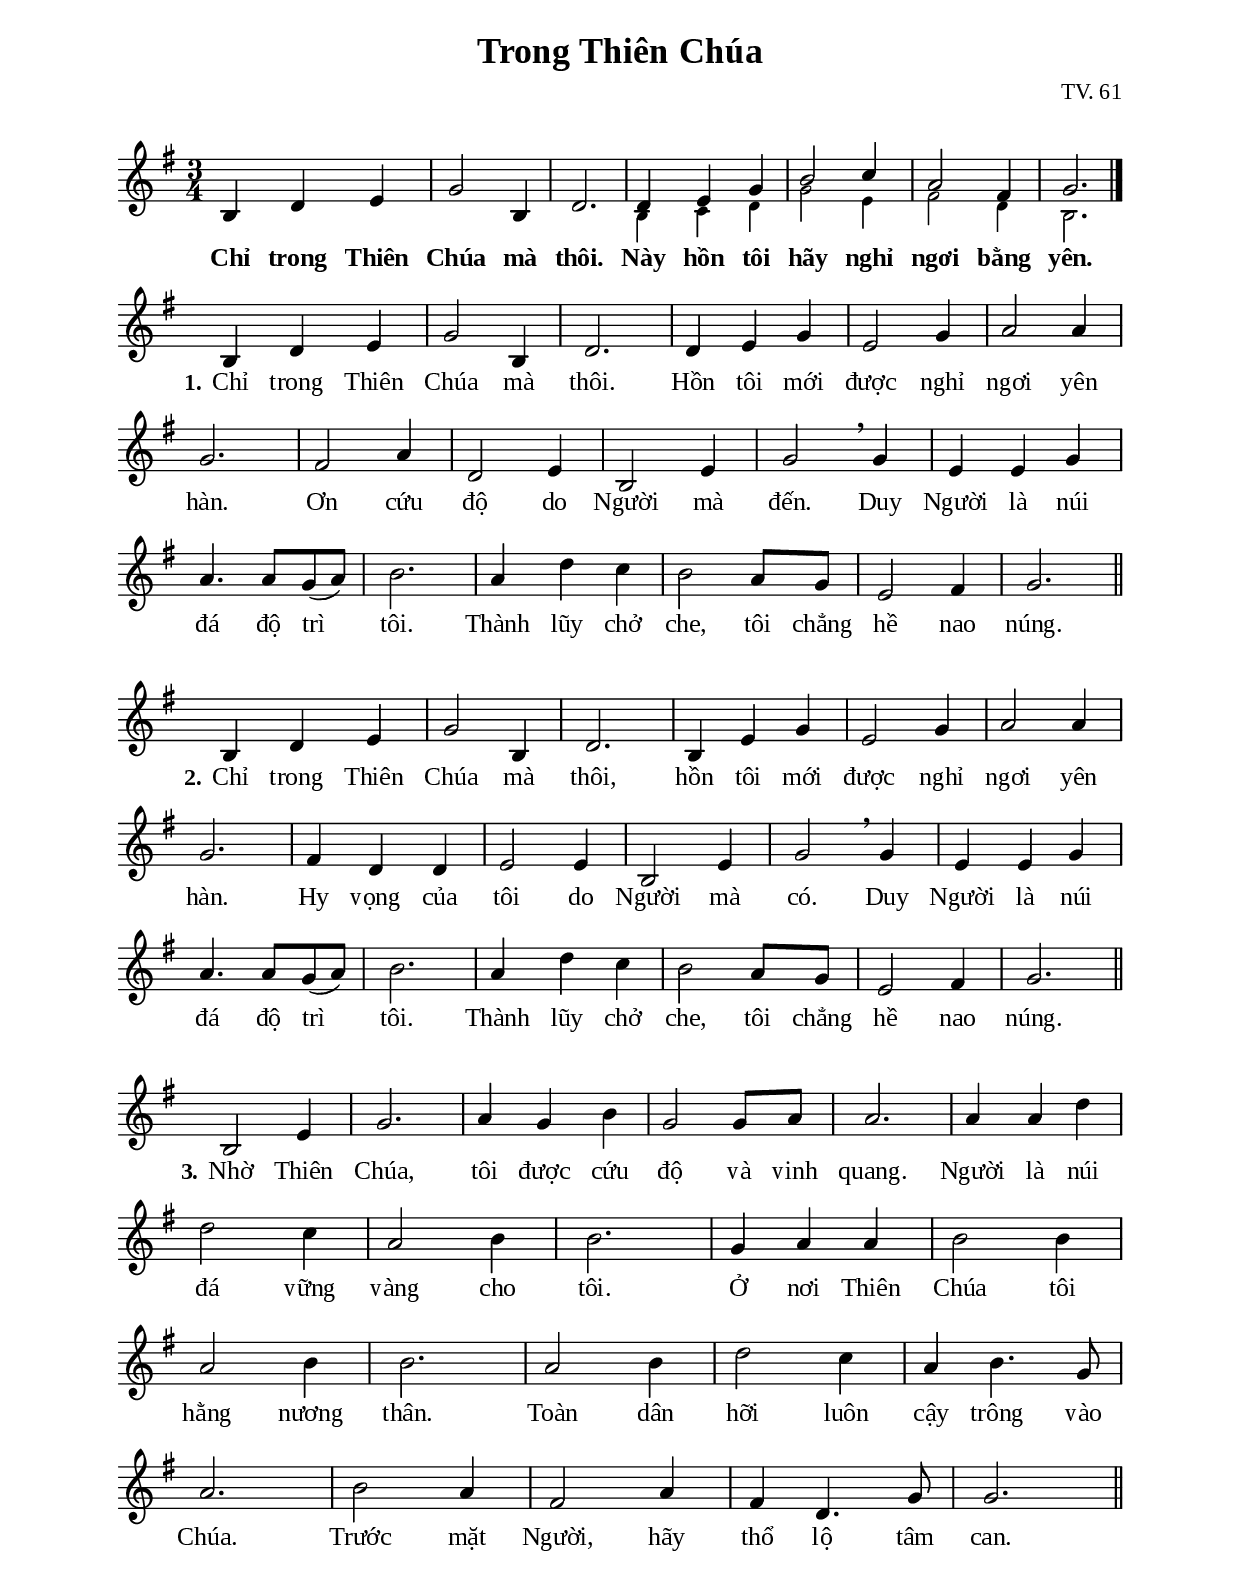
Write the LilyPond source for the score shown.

% Cài đặt chung
\version "2.20.0"
\include "english.ly"

\header {
  title = "Trong Thiên Chúa"
  composer = "TV. 61"
  arranger = " "
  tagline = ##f
}

global = {
  \key g \major
  \time 3/4
}

\paper {
  #(set-paper-size "a4")
  top-margin = 20\mm
  bottom-margin = 15\mm
  left-margin = 20\mm
  right-margin = 20\mm
  indent = #0
  #(define fonts
	 (make-pango-font-tree "Liberation Serif"
	 		       "Liberation Serif"
			       "Liberation Serif"
			       (/ 20 20)))
}

% Nhạc điệp khúc
nhacDiepKhucSop = \relative c' {
  \override Lyrics.LyricSpace.minimum-distance = #1.7
  \override Score.BarNumber.break-visibility = ##(#f #f #f)
  b4 d e |
  g2 b,4 |
  d2. |
  d4 e g |
  b2 c4 |
  a2 fs4 |
  g2. \bar "|."
}

nhacDiepKhucBass = \relative c' {
  \override Lyrics.LyricSpace.minimum-distance = #1.7
  \override Score.BarNumber.break-visibility = ##(#f #f #f)
  \override NoteHead.font-size = #-2
  \skip 2.
  \skip 2.
  \skip 2.
  b4 c d |
  g2 e4 |
  fs2 d4 |
  b2.
}

% Nhạc phiên khúc
nhacPhienKhucMot = \relative c' {
  \override Lyrics.LyricSpace.minimum-distance = #2.0
  \override Score.BarNumber.break-visibility = ##(#f #f #f)
  b4 d e |
  g2 b,4 |
  d2. |
  d4 e g |
  e2 g4 |
  a2 a4 |
  g2. |
  fs2 a4 |
  d,2 e4 |
  b2 e4 |
  g2 \breathe g4 |
  e4 e g |
  a4. a8 g (a) |
  b2. |
  a4 d c |
  b2 a8 g |
  e2 fs4 |
  g2. \bar "||"
}

nhacPhienKhucHai = \relative c' {
  \override Lyrics.LyricSpace.minimum-distance = #2.0
  \override Score.BarNumber.break-visibility = ##(#f #f #f)
  b4 d e |
  g2 b,4 |
  d2. |
  b4 e g |
  e2 g4 |
  a2 a4 |
  g2. |
  fs4 d d |
  e2 e4 |
  b2 e4 |
  g2 \breathe g4 |
  e4 e g |
  a4. a8 g (a) |
  b2. |
  a4 d c |
  b2 a8 g |
  e2 fs4 |
  g2. \bar "||"
}

nhacPhienKhucBa = \relative c' {
  \override Lyrics.LyricSpace.minimum-distance = #2.0
  \override Score.BarNumber.break-visibility = ##(#f #f #f)
  b2 e4 |
  g2. |
  a4 g b |
  g2 g8 a |
  a2. |
  a4 a d |
  d2 c4 |
  a2 b4 |
  b2. |
  g4 a a |
  b2 b4 |
  a2 b4 |
  b2. |
  a2 b4 |
  d2 c4 |
  a b4. g8 |
  a2. |
  b2 a4 |
  fs2 a4 |
  fs d4. g8 |
  g2. \bar "||"
}

% Lời điệp khúc
loiDiepKhuc = \lyricmode {
  \override Lyrics.LyricText.font-series = #'bold
  Chỉ trong Thiên Chúa mà thôi.
  Này hồn tôi hãy nghỉ ngơi bằng yên.
}

% Lời phiên khúc
loiPhienKhucMot = \lyricmode {
  \set stanza = #"1."
  Chỉ trong Thiên Chúa mà thôi.
  Hồn tôi mới được nghỉ ngơi yên hàn.
  Ơn cứu độ do Người mà đến.
  Duy Người là núi đá độ trì tôi.
  Thành lũy chở che, tôi chẳng hề nao núng.
}

loiPhienKhucHai = \lyricmode {
  \set stanza = #"2."
  Chỉ trong Thiên Chúa mà thôi,
  hồn tôi mới được nghỉ ngơi yên hàn.
  Hy vọng của tôi do Người mà có.
  Duy Người là núi đá độ trì tôi.
  Thành lũy chở che, tôi chẳng hề nao núng.
}

loiPhienKhucBa = \lyricmode {
  \set stanza = #"3."
  Nhờ Thiên Chúa, tôi được cứu độ và vinh quang.
  Người là núi đá vững vàng cho tôi.
  Ở nơi Thiên Chúa tôi hằng nương thân.
  Toàn dân hỡi luôn cậy trông vào Chúa.
  Trước mặt Người, hãy thổ lộ tâm can.
}


% Dàn trang
\score {
  \new ChoirStaff <<
    \new Staff = chorus \with {
        \consists "Merge_rests_engraver"
      }
      <<
      \new Voice = "sopranos" {
        \voiceOne \global \stemUp \nhacDiepKhucSop
      }
      \new Voice = "basses" {
        \voiceTwo \global \stemDown \nhacDiepKhucBass
      }
    >>
    \new Lyrics = basses
    \context Lyrics = basses \lyricsto sopranos \loiDiepKhuc
  >>
}

\score {
  \new ChoirStaff <<
    \new Staff = verses <<
      \override Staff.TimeSignature.transparent = ##t
      \new Voice = "verse" {
        \global \stemNeutral \nhacPhienKhucMot
      }
    >>
    \new Lyrics \lyricsto verse \loiPhienKhucMot
  >>
}

\score {
  \new ChoirStaff <<
    \new Staff = verses <<
      \override Staff.TimeSignature.transparent = ##t
      \new Voice = "verse" {
        \global \stemNeutral \nhacPhienKhucHai
      }
    >>
    \new Lyrics \lyricsto verse \loiPhienKhucHai
  >>
}

\score {
  \new ChoirStaff <<
    \new Staff = verses <<
      \override Staff.TimeSignature.transparent = ##t
      \new Voice = "verse" {
        \global \stemNeutral \nhacPhienKhucBa
      }
    >>
    \new Lyrics \lyricsto verse \loiPhienKhucBa
  >>
}
